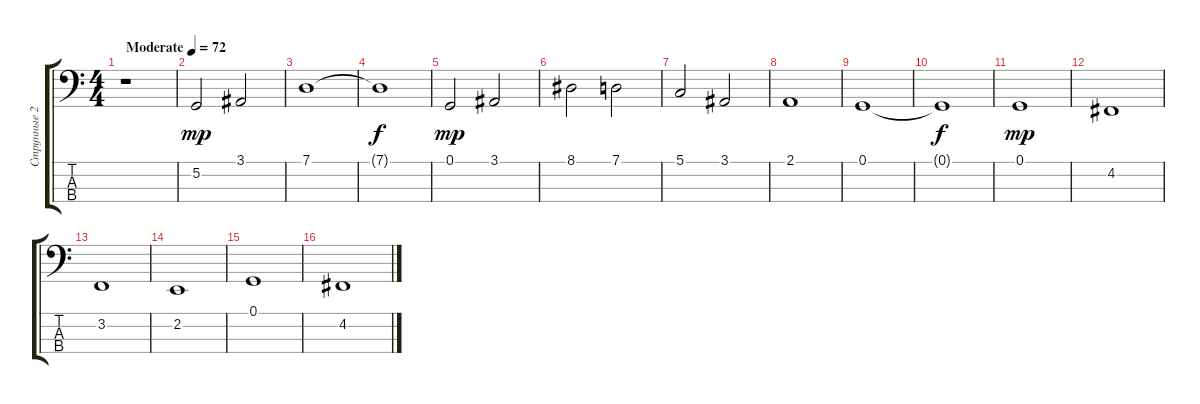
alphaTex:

\track ("Струнные 2" "Струнные 2") {instrument stringensemble1}
\staff {score tabs}
\tuning (G2 D2 A1 E1) {hide}
\ts (4 4)
\tempo (72 "Moderate")
\clef f4
\ks c
r.1{dy mp instrument stringensemble1} |
5.2.2{instrument stringensemble1} 3.1.2 |
7.1.1 |
7.1{t}.1{dy f} |
0.1.2{dy mp} 3.1.2 |
8.1.2 7.1.2 |
5.1.2 3.1.2 |
2.1.1 |
0.1.1 |
0.1{t}.1{dy f} |
0.1.1{dy mp} |
4.2.1 |
3.2.1 |
2.2.1 |
0.1.1 |
4.2.1
